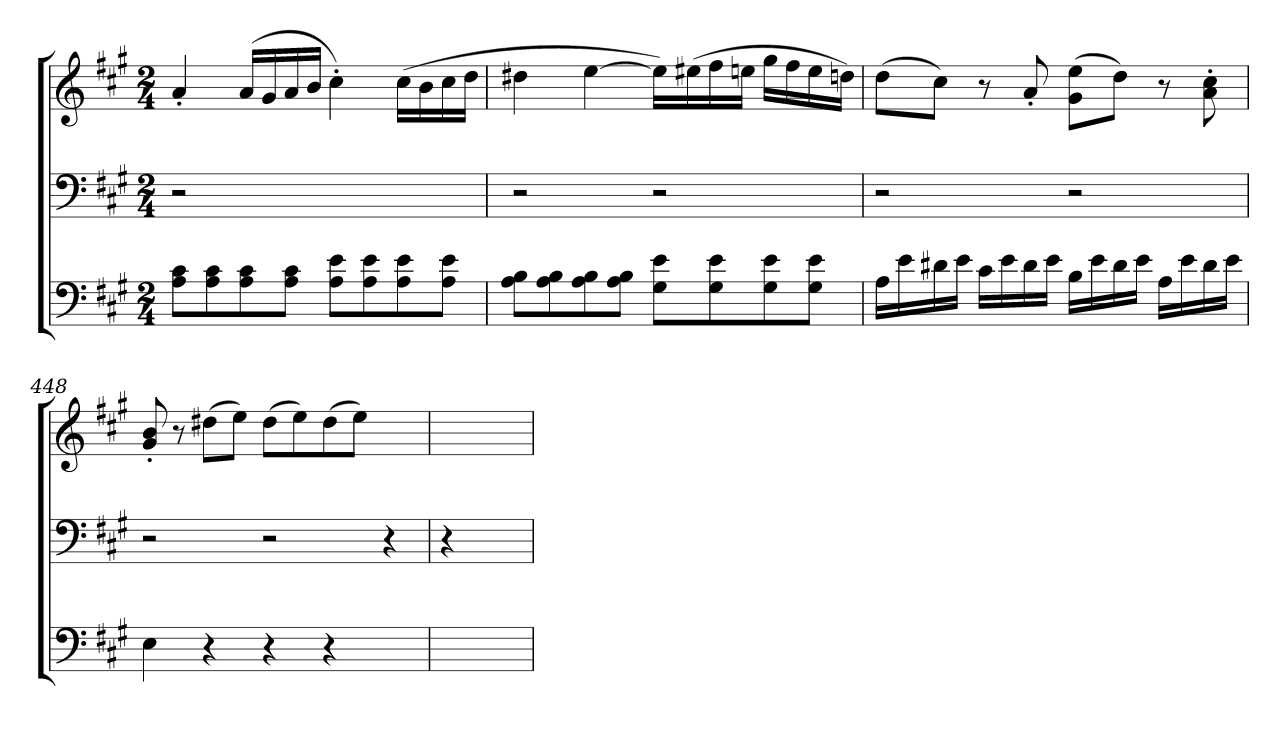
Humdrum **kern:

**kern	**kern	**kern
*part3	*part2	*part1
*staff3	*staff2	*staff1
*clefF4	*clefF4	*clefG2
*k[f#c#g#]	*k[f#c#g#]	*k[f#c#g#]
*A:	*A:	*A:
*M2/4	*M2/4	*M2/4
=	=	=
8A 8c#L	2r	4a'
8A 8c#	.	.
8A 8c#	.	(16aLL
.	.	16g#
8A 8c#J	.	16a
.	.	16bJJ
8A 8eL	2ryy	4cc#')
8A 8e	.	.
8A 8e	.	(16cc#LL
.	.	16b
8A 8eJ	.	16cc#
.	.	16ddJJ
=446	=446	=446
8A 8BL	2r	4dd#X
8A 8B	.	.
8A 8B	.	[4ee
8A 8BJ	.	.
8G# 8eL	2r	16eeLL])
.	.	(16ee#X
8G# 8e	.	16ff#
.	.	16eenJJ
8G# 8e	.	16gg#LL
.	.	16ff#
8G# 8eJ	.	16ee
.	.	16ddnJJ)
=447	=447	=447
16ALL	2r	(8ddL
16e	.	.
16d#X	.	8cc#J)
16eJJ	.	.
16c#LL	.	8r
16e	.	.
16d#	.	8a'
16eJJ	.	.
16BLL	2r	(8g# 8eeL
16e	.	.
16d#	.	8ddJ)
16eJJ	.	.
16ALL	.	8r
16e	.	.
16d#	.	8a' 8cc#'
16eJJ	.	.
=448	=448	=448
4E	2r	8g#' 8b'
.	.	8r
4r	.	(8dd#XL
.	.	8eeJ)
4r	2r	(8dd#L
.	.	8ee)
4r	.	(8dd#
.	.	8eeJ)
4ryy	4r	4ryy
=	=	=
2ryy	4r	2ryy
.	4ryy	.
=	=	=
*-	*-	*-
